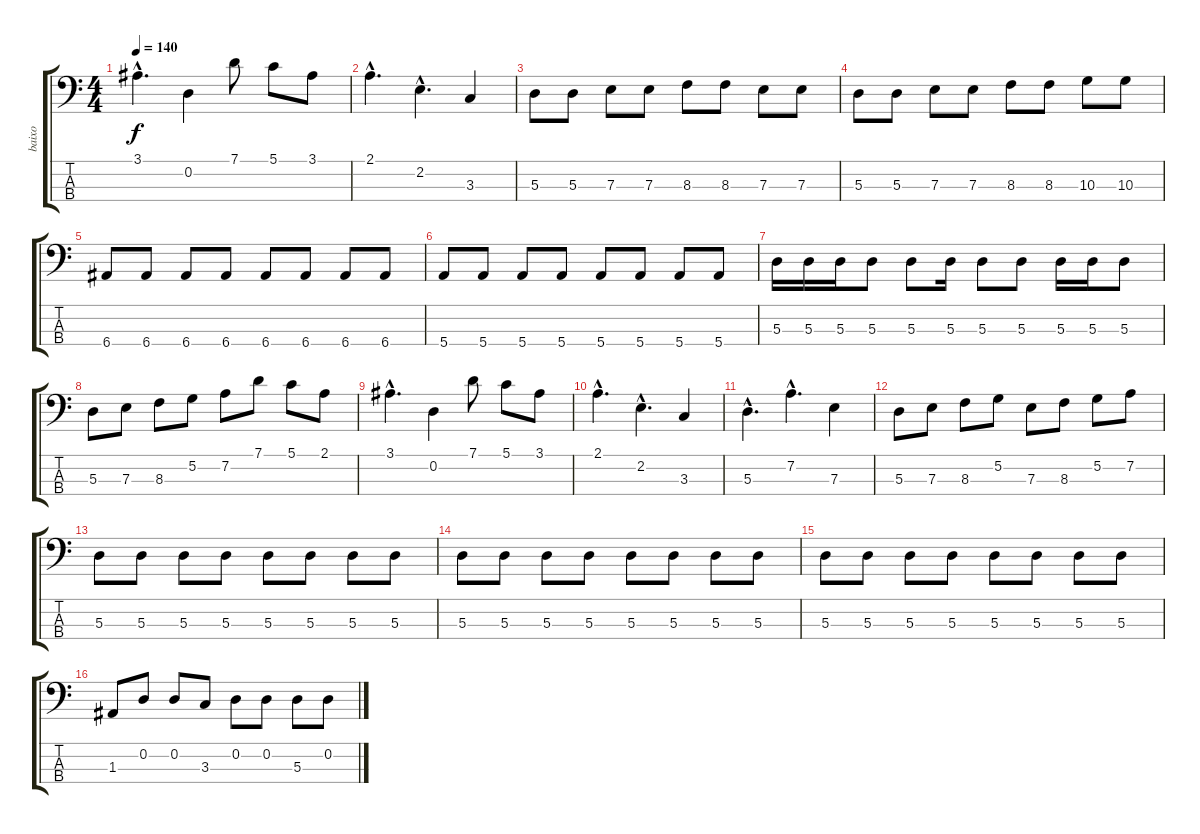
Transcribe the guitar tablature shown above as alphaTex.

\track ("baixo" "baixo") {instrument electricbassfinger}
\staff {score tabs}
\tuning (G2 D2 A1 E1) {hide}
\ts (4 4)
\tempo 140
\clef f4
\ks c
3.1{hac}.4{d dy f} 0.2.4 7.1.8 5.1.8 3.1.8 |
2.1{hac}.4{d} 2.2{hac}.4{d} 3.3.4 |
5.3.8 5.3.8 7.3.8 7.3.8 8.3.8 8.3.8 7.3.8 7.3.8 |
5.3.8 5.3.8 7.3.8 7.3.8 8.3.8 8.3.8 10.3.8 10.3.8 |
6.4.8 6.4.8 6.4.8 6.4.8 6.4.8 6.4.8 6.4.8 6.4.8 |
5.4.8 5.4.8 5.4.8 5.4.8 5.4.8 5.4.8 5.4.8 5.4.8 |
5.3.16 5.3.16 5.3.16 5.3.8 5.3.8 5.3.16 5.3.8 5.3.8 5.3.16 5.3.16 5.3.8 |
5.3.8 7.3.8 8.3.8 5.2.8 7.2.8 7.1.8 5.1.8 2.1.8 |
3.1{hac}.4{d} 0.2.4 7.1.8 5.1.8 3.1.8 |
2.1{hac}.4{d} 2.2{hac}.4{d} 3.3.4 |
5.3{hac}.4{d} 7.2{hac}.4{d} 7.3.4 |
5.3.8 7.3.8 8.3.8 5.2.8 7.3.8 8.3.8 5.2.8 7.2.8 |
5.3.8 5.3.8 5.3.8 5.3.8 5.3.8 5.3.8 5.3.8 5.3.8 |
5.3.8 5.3.8 5.3.8 5.3.8 5.3.8 5.3.8 5.3.8 5.3.8 |
5.3.8 5.3.8 5.3.8 5.3.8 5.3.8 5.3.8 5.3.8 5.3.8 |
1.3.8 0.2.8 0.2.8 3.3.8 0.2.8 0.2.8 5.3.8 0.2.8
